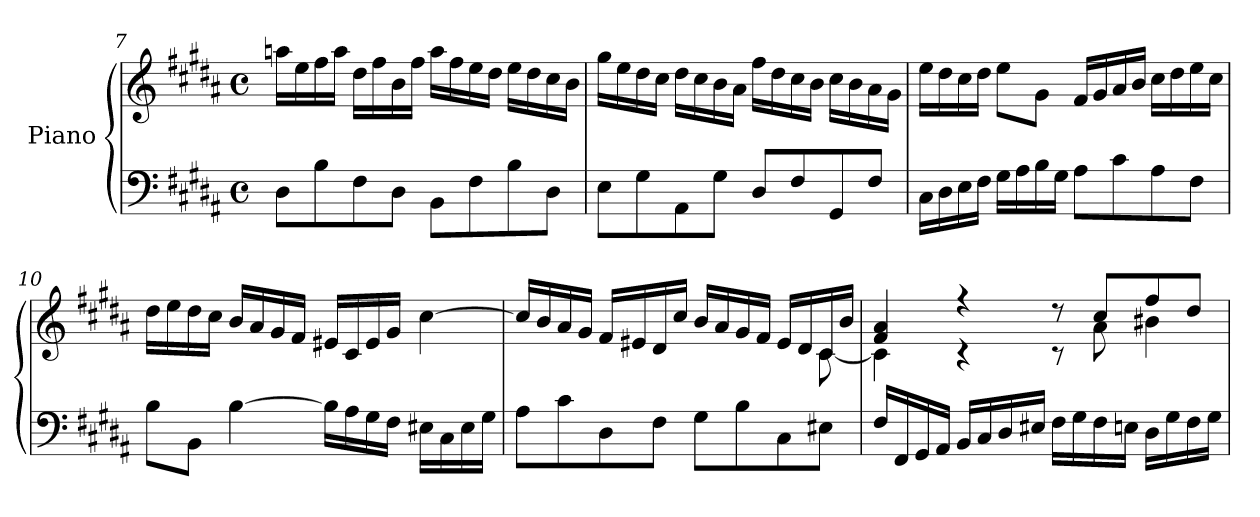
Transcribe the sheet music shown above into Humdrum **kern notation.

**kern	**kern
*part1	*part1
*staff2	*staff1
*I"Piano	*
!!LO:LB:g=z
*clefF4	*clefG2
*k[f#c#g#d#a#]	*k[f#c#g#d#a#]
*B:	*B:
*M4/4	*M4/4
*met(c)	*met(c)
=7	=7
8D#L	16aan\LL
.	16ee\
8B	16ff#\
.	16aa\JJ
8F#	16dd#\LL
.	16ff#\
8D#J	16b\
.	16ff#\JJ
8BBL	16aa\LL
.	16ff#\
8F#	16ee\
.	16dd#\JJ
8B	16ee\LL
.	16dd#\
8D#J	16cc#\
.	16b\JJ
=8	=8
8EL	16gg#\LL
.	16ee\
8G#	16dd#\
.	16cc#\JJ
8AA#	16dd#\LL
.	16cc#\
8G#J	16b\
.	16a#\JJ
8D#L	16ff#\LL
.	16dd#\
8F#	16cc#\
.	16b\JJ
8GG#	16cc#\LL
.	16b\
8F#J	16a#\
.	16g#\JJ
!!LO:LB:g=z
=9	=9
16C#LL	16ee\LL
16D#	16dd#\
16E	16cc#\
16F#JJ	16dd#\JJ
16G#LL	8ee\L
16A#	.
16B	8g#\J
16G#JJ	.
8A#L	16f#LL
.	16g#
8c#	16a#
.	16bJJ
8A#	16cc#\LL
.	16dd#\
8F#J	16ee\
.	16cc#\JJ
=10	=10
8B\L	16dd#\LL
.	16ee\
8BB\J	16dd#\
.	16cc#\JJ
[4B\	16bLL
.	16a#
.	16g#
.	16f#JJ
16B\LL]	16e#XLL
16A#\	16c#
16G#\	16e#
16F#\JJ	16g#JJ
16E#X\LL	[4cc#\
16C#\	.
16E#\	.
16G#\JJ	.
!!LO:LB:g=z
=11	=11
*	*^
8A#L	16cc#LL]	2ryy
.	16b	.
8c#	16a#	.
.	16g#JJ	.
8D#	16f#LL	.
.	16e#X	.
8F#J	16d#	.
.	16cc#JJ	.
8G#L	16bLL	4ryy
.	16a#	.
8B	16g#	.
.	16f#JJ	.
8C#	16e#/LL	8ryy
.	16d#/	.
8E#XJ	16c#/	[8c#\
.	16b/JJ	.
=12	=12	=12
16F#/LL	4f#/ 4a#/	4c#\]
16FF#/	.	.
16GG#/	.	.
16AA#/JJ	.	.
16BB/LL	4r	4r
16C#/	.	.
16D#/	.	.
16E#X/JJ	.	.
16F#LL	8r	8r
16G#	.	.
16F#	8cc#L	8a#\
16EnJJ	.	.
16D#LL	8ff#	4b#X\
16G#	.	.
16F#	8dd#J	.
16G#JJ	.	.
*	*v	*v
=	=
*-	*-
